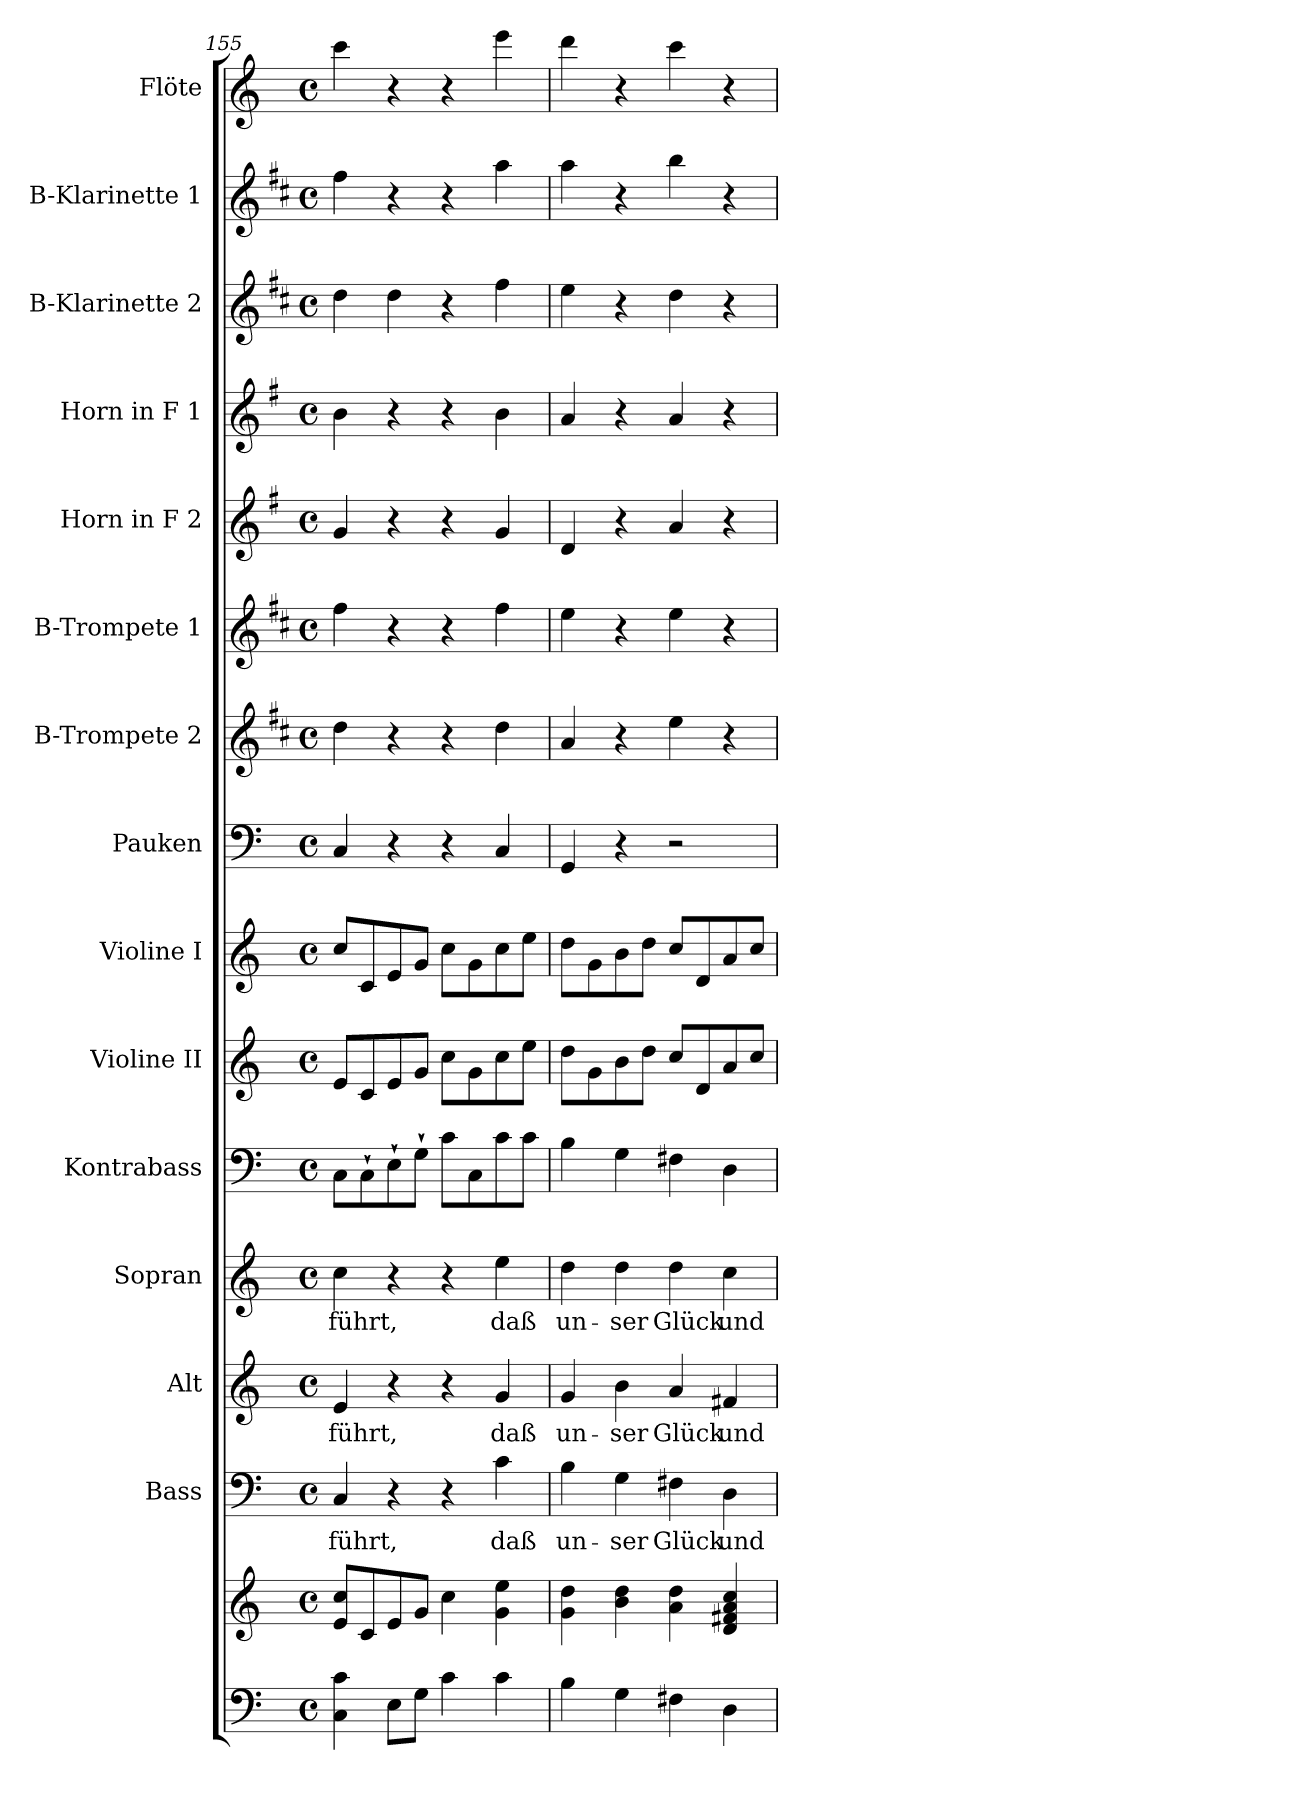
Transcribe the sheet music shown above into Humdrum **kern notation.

**kern	**kern	**kern	**text	**kern	**text	**kern	**text	**kern	**kern	**kern	**kern	**kern	**kern	**kern	**kern	**kern	**kern	**kern
*part15	*part15	*part14	*part14	*part13	*part13	*part12	*part12	*part11	*part10	*part9	*part8	*part7	*part6	*part5	*part4	*part3	*part2	*part1
*staff16	*staff15	*staff14	*staff14	*staff13	*staff13	*staff12	*staff12	*staff11	*staff10	*staff9	*staff8	*staff7	*staff6	*staff5	*staff4	*staff3	*staff2	*staff1
*	*	*I"Bass	*	*I"Alt	*	*I"Sopran	*	*I"Kontrabass	*I"Violine II	*I"Violine I	*I"Pauken	*I"B-Trompete 2	*I"B-Trompete 1	*I"Horn in F 2	*I"Horn in F 1	*I"B-Klarinette 2	*I"B-Klarinette 1	*I"Flöte
*	*	*I'B.	*	*I'A.	*	*I'S.	*	*I'Kb.	*I'Vl. II	*I'Vl. I	*I'Pk.	*I'B Trp. 2	*I'B Trp. 1	*	*	*I'B Kl. 2	*I'B Kl. 1	*I'Fl.
*clefF4	*clefG2	*clefF4	*	*clefG2	*	*clefG2	*	*clefF4	*clefG2	*clefG2	*clefF4	*clefG2	*clefG2	*clefG2	*clefG2	*clefG2	*clefG2	*clefG2
*	*	*	*	*	*	*	*	*ITrd7c12	*	*	*	*ITrd1c2	*ITrd1c2	*ITrd4c7	*ITrd4c7	*ITrd1c2	*ITrd1c2	*
*k[]	*k[]	*k[]	*	*k[]	*	*k[]	*	*k[]	*k[]	*k[]	*k[]	*k[]	*k[]	*k[]	*k[]	*k[]	*k[]	*k[]
*C:	*C:	*C:	*	*C:	*	*C:	*	*C:	*C:	*C:	*C:	*C:	*C:	*C:	*C:	*C:	*C:	*C:
*M4/4	*M4/4	*M4/4	*	*M4/4	*	*M4/4	*	*M4/4	*M4/4	*M4/4	*M4/4	*M4/4	*M4/4	*M4/4	*M4/4	*M4/4	*M4/4	*M4/4
*met(c)	*met(c)	*met(c)	*	*met(c)	*	*met(c)	*	*met(c)	*met(c)	*met(c)	*met(c)	*met(c)	*met(c)	*met(c)	*met(c)	*met(c)	*met(c)	*met(c)
=155	=155	=155	=155	=155	=155	=155	=155	=155	=155	=155	=155	=155	=155	=155	=155	=155	=155	=155
!	!	!	!LO:LY:b	!	!LO:LY:b	!	!LO:LY:b	!	!	!	!	!	!	!	!	!	!	!
4C\ 4c\	8e/ 8cc/L	4C/	führt,	4e/	führt,	4cc\	führt,	8CC\L	8e/L	8cc/L	4C/	4cc\	4ee\	4c/	4e\	4cc\	4ee\	4ccc\
.	8c/	.	.	.	.	.	.	8CC`>\	8c/	8c/	.	.	.	.	.	.	.	.
8E\L	8e/	4r	.	4r	.	4r	.	8EE`>\	8e/	8e/	4r	4r	4r	4r	4r	4cc\	4r	4r
8G\J	8g/J	.	.	.	.	.	.	8GG`>\J	8g/J	8g/J	.	.	.	.	.	.	.	.
4c\	4cc\	4r	.	4r	.	4r	.	8C\L	8cc\L	8cc\L	4r	4r	4r	4r	4r	4r	4r	4r
.	.	.	.	.	.	.	.	8CC\	8g\	8g\	.	.	.	.	.	.	.	.
!	!	!	!LO:LY:b	!	!LO:LY:b	!	!LO:LY:b	!	!	!	!	!	!	!	!	!	!	!
4c\	4g\ 4ee\	4c\	daß	4g/	daß	4ee\	daß	8C\	8cc\	8cc\	4C/	4cc\	4ee\	4c/	4e\	4ee\	4gg\	4eee\
.	.	.	.	.	.	.	.	8C\J	8ee\J	8ee\J	.	.	.	.	.	.	.	.
=156	=156	=156	=156	=156	=156	=156	=156	=156	=156	=156	=156	=156	=156	=156	=156	=156	=156	=156
!	!	!	!LO:LY:b	!	!LO:LY:b	!	!LO:LY:b	!	!	!	!	!	!	!	!	!	!	!
4B\	4g\ 4dd\	4B\	un-	4g/	un-	4dd\	un-	4BB\	8dd\L	8dd\L	4GG/	4g/	4dd\	4G/	4d/	4dd\	4gg\	4ddd\
.	.	.	.	.	.	.	.	.	8g\	8g\	.	.	.	.	.	.	.	.
!	!	!	!LO:LY:b	!	!LO:LY:b	!	!LO:LY:b	!	!	!	!	!	!	!	!	!	!	!
4G\	4b\ 4dd\	4G\	-ser	4b\	-ser	4dd\	-ser	4GG\	8b\	8b\	4r	4r	4r	4r	4r	4r	4r	4r
.	.	.	.	.	.	.	.	.	8dd\J	8dd\J	.	.	.	.	.	.	.	.
!	!	!	!LO:LY:b	!	!LO:LY:b	!	!LO:LY:b	!	!	!	!	!	!	!	!	!	!	!
4F#X\	4a\ 4dd\	4F#X\	Glück	4a/	Glück	4dd\	Glück	4FF#X\	8cc/L	8cc/L	2r	4dd\	4dd\	4d/	4d/	4cc\	4aa\	4ccc\
.	.	.	.	.	.	.	.	.	8d/	8d/	.	.	.	.	.	.	.	.
!	!	!	!LO:LY:b	!	!LO:LY:b	!	!LO:LY:b	!	!	!	!	!	!	!	!	!	!	!
4D\	4d/ 4f#X/ 4a/ 4cc/	4D\	und	4f#X/	und	4cc\	und	4DD\	8a/	8a/	.	4r	4r	4r	4r	4r	4r	4r
.	.	.	.	.	.	.	.	.	8cc/J	8cc/J	.	.	.	.	.	.	.	.
=	=	=	=	=	=	=	=	=	=	=	=	=	=	=	=	=	=	=
*-	*-	*-	*-	*-	*-	*-	*-	*-	*-	*-	*-	*-	*-	*-	*-	*-	*-	*-
